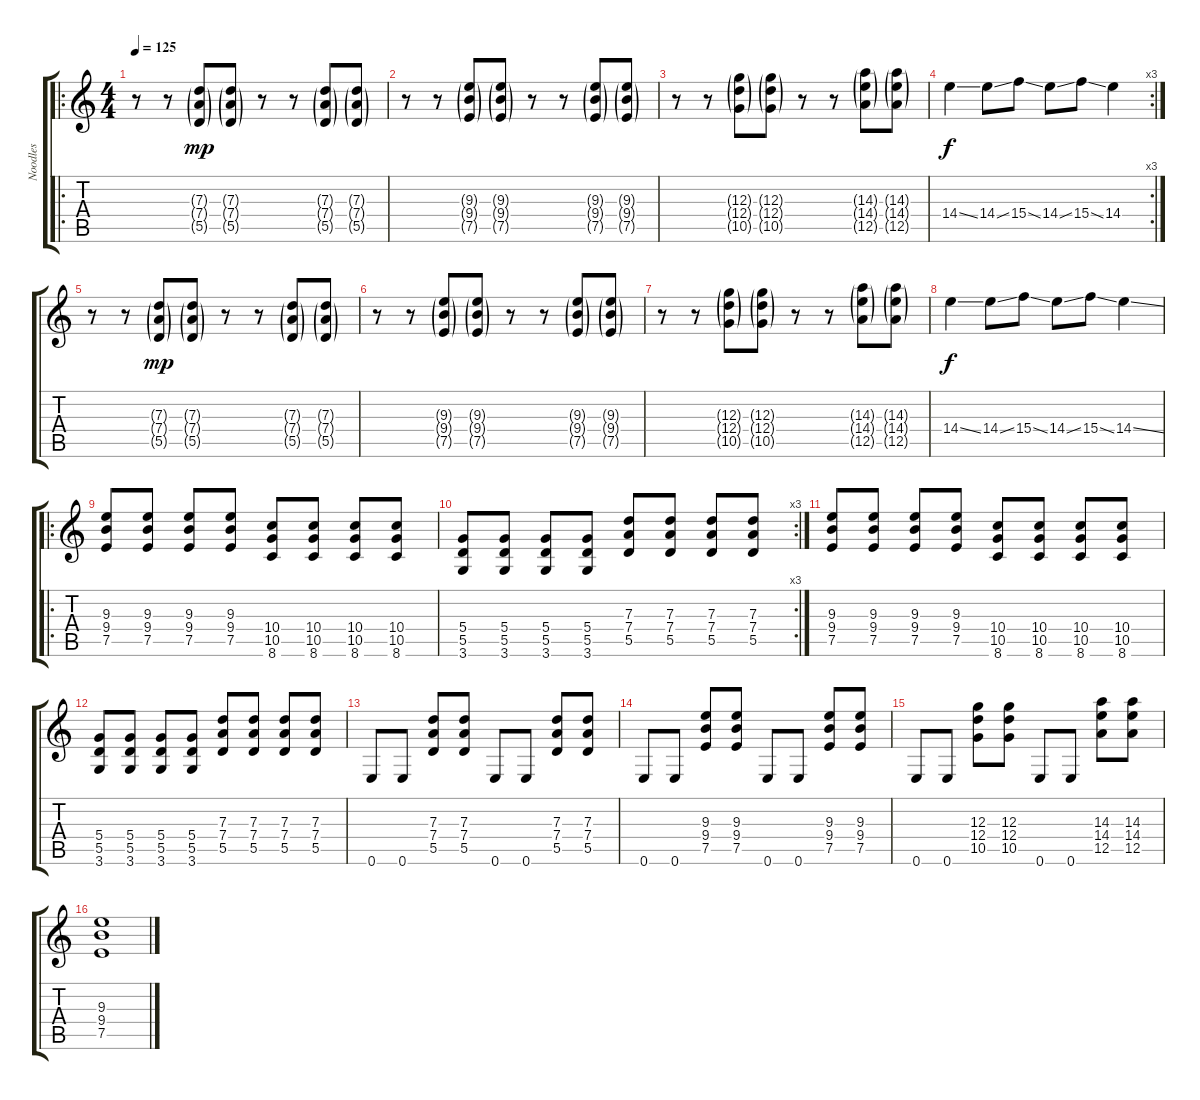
\track ("Noodles" "Noodles") {instrument distortionguitar}
\staff {score tabs}
\tuning (E4 B3 G3 D3 A2 E2) {hide}
\ro
\ts (4 4)
\tempo 125
\clef g2
\ks c
r.8{dy f} r.8 (7.3{g} 7.4{g} 5.5{g}).8{dy mp} (7.3{g} 7.4{g} 5.5{g}).8 r.8 r.8 (7.3{g} 7.4{g} 5.5{g}).8 (7.3{g} 7.4{g} 5.5{g}).8 |
r.8 r.8 (9.3{g} 9.4{g} 7.5{g}).8 (9.3{g} 9.4{g} 7.5{g}).8 r.8 r.8 (9.3{g} 9.4{g} 7.5{g}).8 (9.3{g} 9.4{g} 7.5{g}).8 |
r.8 r.8 (12.3{g} 12.4{g} 10.5{g}).8 (12.3{g} 12.4{g} 10.5{g}).8 r.8 r.8 (14.3{g} 14.4{g} 12.5{g}).8 (14.3{g} 14.4{g} 12.5{g}).8 |
\rc 3
14.4{ss}.4{dy f} 14.4{ss}.8 15.4{ss}.8 14.4{ss}.8 15.4{ss}.8 14.4.4 |
r.8 r.8 (7.3{g} 7.4{g} 5.5{g}).8{dy mp} (7.3{g} 7.4{g} 5.5{g}).8 r.8 r.8 (7.3{g} 7.4{g} 5.5{g}).8 (7.3{g} 7.4{g} 5.5{g}).8 |
r.8 r.8 (9.3{g} 9.4{g} 7.5{g}).8 (9.3{g} 9.4{g} 7.5{g}).8 r.8 r.8 (9.3{g} 9.4{g} 7.5{g}).8 (9.3{g} 9.4{g} 7.5{g}).8 |
r.8 r.8 (12.3{g} 12.4{g} 10.5{g}).8 (12.3{g} 12.4{g} 10.5{g}).8 r.8 r.8 (14.3{g} 14.4{g} 12.5{g}).8 (14.3{g} 14.4{g} 12.5{g}).8 |
14.4{ss}.4{dy f} 14.4{ss}.8 15.4{ss}.8 14.4{ss}.8 15.4{ss}.8 14.4{ss}.4 |
\ro
(9.3 9.4 7.5).8 (9.3 9.4 7.5).8 (9.3 9.4 7.5).8 (9.3 9.4 7.5).8 (10.4 10.5 8.6).8 (10.4 10.5 8.6).8 (10.4 10.5 8.6).8 (10.4 10.5 8.6).8 |
\rc 3
(5.4 5.5 3.6).8 (5.4 5.5 3.6).8 (5.4 5.5 3.6).8 (5.4 5.5 3.6).8 (7.3 7.4 5.5).8 (7.3 7.4 5.5).8 (7.3 7.4 5.5).8 (7.3 7.4 5.5).8 |
(9.3 9.4 7.5).8 (9.3 9.4 7.5).8 (9.3 9.4 7.5).8 (9.3 9.4 7.5).8 (10.4 10.5 8.6).8 (10.4 10.5 8.6).8 (10.4 10.5 8.6).8 (10.4 10.5 8.6).8 |
(5.4 5.5 3.6).8 (5.4 5.5 3.6).8 (5.4 5.5 3.6).8 (5.4 5.5 3.6).8 (7.3 7.4 5.5).8 (7.3 7.4 5.5).8 (7.3 7.4 5.5).8 (7.3 7.4 5.5).8 |
0.6.8 0.6.8 (7.3 7.4 5.5).8 (7.3 7.4 5.5).8 0.6.8 0.6.8 (7.3 7.4 5.5).8 (7.3 7.4 5.5).8 |
0.6.8 0.6.8 (9.3 9.4 7.5).8 (9.3 9.4 7.5).8 0.6.8 0.6.8 (9.3 9.4 7.5).8 (9.3 9.4 7.5).8 |
0.6.8 0.6.8 (12.3 12.4 10.5).8 (12.3 12.4 10.5).8 0.6.8 0.6.8 (14.3 14.4 12.5).8 (14.3 14.4 12.5).8 |
(9.3 9.4 7.5).1
